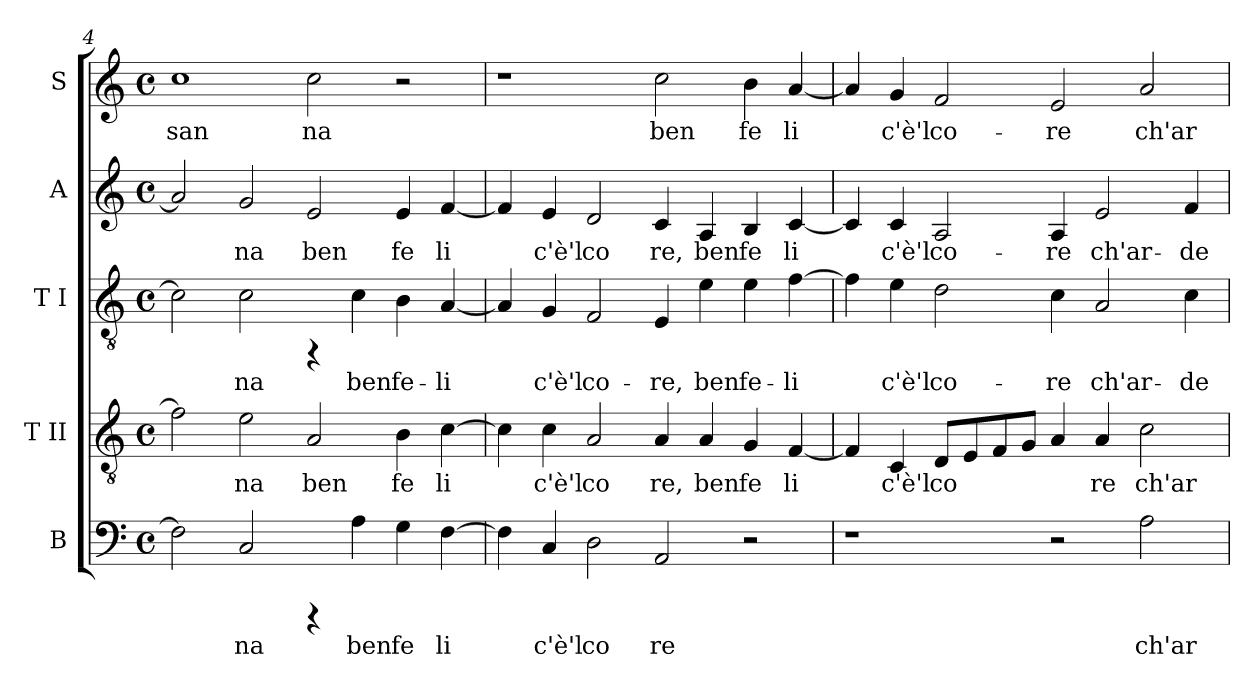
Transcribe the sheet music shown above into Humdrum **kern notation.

**kern	**text	**kern	**text	**kern	**text	**kern	**text	**kern	**text
*part5	*part5	*part4	*part4	*part3	*part3	*part2	*part2	*part1	*part1
*staff5	*staff5	*staff4	*staff4	*staff3	*staff3	*staff2	*staff2	*staff1	*staff1
*I"B	*	*I"T II	*	*I"T I	*	*I"A	*	*I"S	*
*clefF4	*	*clefGv2	*	*clefGv2	*	*clefG2	*	*clefG2	*
*k[]	*	*k[]	*	*k[]	*	*k[]	*	*k[]	*
*C:	*	*C:	*	*C:	*	*C:	*	*C:	*
*M4/4	*	*M4/4	*	*M4/4	*	*M4/4	*	*M4/4	*
*met(c)	*	*met(c)	*	*met(c)	*	*met(c)	*	*met(c)	*
=4	=4	=4	=4	=4	=4	=4	=4	=4	=4
!	!LO:LY:b:cj	!	!LO:LY:b:cj	!	!LO:LY:b:cj	!	!LO:LY:b:cj	!	!LO:LY:b:cj
2F\]	.	2f\]	.	2c\]	--	2a/]	.	1cc	san
!	!LO:LY:b:cj	!	!LO:LY:b:cj	!	!LO:LY:b:cj	!	!LO:LY:b:cj	!	!
2C/	na	2e\	na	2c\	-na	2g/	na	.	.
!	!	!	!LO:LY:b:cj	!	!	!	!LO:LY:b:cj	!	!LO:LY:b:cj
4rCCC	.	2A/	ben	4rFF	.	2e/	ben	2cc\	na
!	!LO:LY:b:cj	!	!	!	!LO:LY:b:cj	!	!	!	!
4A\	ben	.	.	4c\	ben	.	.	.	.
!	!LO:LY:b:cj	!	!LO:LY:b:cj	!	!LO:LY:b:cj	!	!LO:LY:b:cj	!	!
4G\	fe	4B\	fe	4B\	fe-	4e/	fe	2r	.
!	!LO:LY:b:cj	!	!LO:LY:b:cj	!	!LO:LY:b:cj	!	!LO:LY:b:cj	!	!
[>4F\	li	[>4c\	li	[<4A/	-li-	[<4f/	li	.	.
=5	=5	=5	=5	=5	=5	=5	=5	=5	=5
!	!LO:LY:b:cj	!	!LO:LY:b:cj	!	!LO:LY:b:cj	!	!LO:LY:b:cj	!	!
4F\]	.	4c\]	.	4A/]	--	4f/]	.	1r	.
!	!LO:LY:b:cj	!	!LO:LY:b:cj	!	!LO:LY:b:cj	!	!LO:LY:b:cj	!	!
4C/	c'è'l	4c\	c'è'l	4G/	-c'è'l	4e/	c'è'l	.	.
!	!LO:LY:b:cj	!	!LO:LY:b:cj	!	!LO:LY:b:cj	!	!LO:LY:b:cj	!	!
2D\	co	2A/	co	2F/	co-	2d/	co	.	.
!	!LO:LY:b:cj	!	!LO:LY:b:cj	!	!LO:LY:b:cj	!	!LO:LY:b:cj	!	!LO:LY:b:cj
2AA/	re	4A/	re,	4E/	-re,	4c/	re,	2cc\	ben
!	!	!	!LO:LY:b:cj	!	!LO:LY:b:cj	!	!LO:LY:b:cj	!	!
.	.	4A/	ben	4e\	ben	4A/	ben	.	.
!	!	!	!LO:LY:b:cj	!	!LO:LY:b:cj	!	!LO:LY:b:cj	!	!LO:LY:b:cj
2r	.	4G/	fe	4e\	fe-	4B/	fe	4b\	fe
!	!	!	!LO:LY:b:cj	!	!LO:LY:b:cj	!	!LO:LY:b:cj	!	!LO:LY:b:cj
.	.	[<4F/	li	[<4f\	-li-	[<4c/	li	[<4a/	li
!!LO:PB:g=z
=6	=6	=6	=6	=6	=6	=6	=6	=6	=6
!	!	!	!LO:LY:b:cj	!	!LO:LY:b:cj	!	!LO:LY:b:cj	!	!LO:LY:b:cj
1r	.	4F/]	.	4f\]	--	4c/]	.	4a/]	.
!	!	!	!LO:LY:b:cj	!	!LO:LY:b:cj	!	!LO:LY:b:cj	!	!LO:LY:b:cj
.	.	4C/	c'è'l	4e\	-c'è'l	4c/	c'è'l	4g/	c'è'l
!	!	!	!LO:LY:b:cj	!	!LO:LY:b:cj	!	!LO:LY:b:cj	!	!LO:LY:b:cj
.	.	8D/L	co	2d\	co-	2A/	co-	2f/	co-
!	!	!	!LO:LY:b:cj	!	!	!	!	!	!
.	.	8E/	.	.	.	.	.	.	.
!	!	!	!LO:LY:b:cj	!	!	!	!	!	!
.	.	8F/	.	.	.	.	.	.	.
!	!	!	!LO:LY:b:cj	!	!	!	!	!	!
.	.	8G/J	.	.	.	.	.	.	.
!	!	!	!LO:LY:b:cj	!	!LO:LY:b:cj	!	!LO:LY:b:cj	!	!LO:LY:b:cj
2r	.	4A/	.	4c\	-re	4A/	-re	2e/	-re
!	!	!	!LO:LY:b:cj	!	!LO:LY:b:cj	!	!LO:LY:b:cj	!	!
.	.	4A/	re	2A/	ch'ar-	2e/	ch'ar-	.	.
!	!LO:LY:b:cj	!	!LO:LY:b:cj	!	!	!	!	!	!LO:LY:b:cj
2A\	ch'ar	2c\	ch'ar	.	.	.	.	2a/	ch'ar-
!	!	!	!	!	!LO:LY:b:cj	!	!LO:LY:b:cj	!	!
.	.	.	.	4c\	-de	4f/	-de	.	.
=	=	=	=	=	=	=	=	=	=
*-	*-	*-	*-	*-	*-	*-	*-	*-	*-
